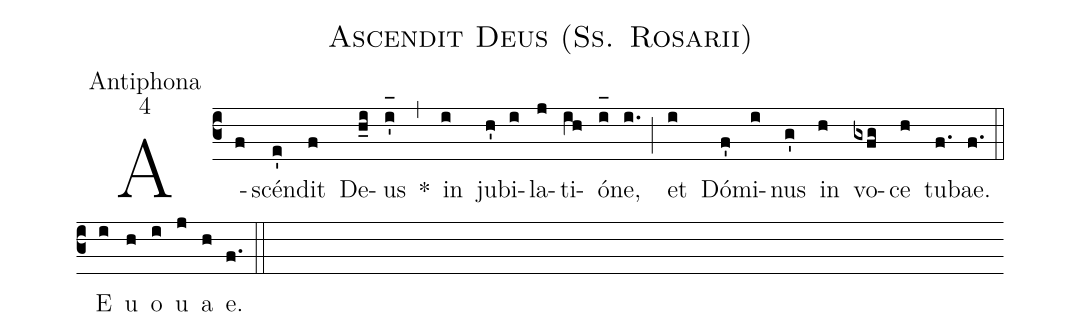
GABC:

name:Ascendit Deus (Ss. Rosarii);
office-part:Antiphona;
mode:4;
%%
(c3) A(f)scén(e')dit(f) De(h_i)us(i'_[oh:h]) *(,) in(i) ju(h')bi(i)la(j)ti(ih)ó(i_[oh:h])ne,(i.) (;) et(i) Dó(f')mi(i)nus(g') in(h) vo(gxfg)ce(h) tu(f.)bae.(f.) (::) <eu>E(i) u(h) o(i) u(j) a(h) e.</eu>(f.) (::)
